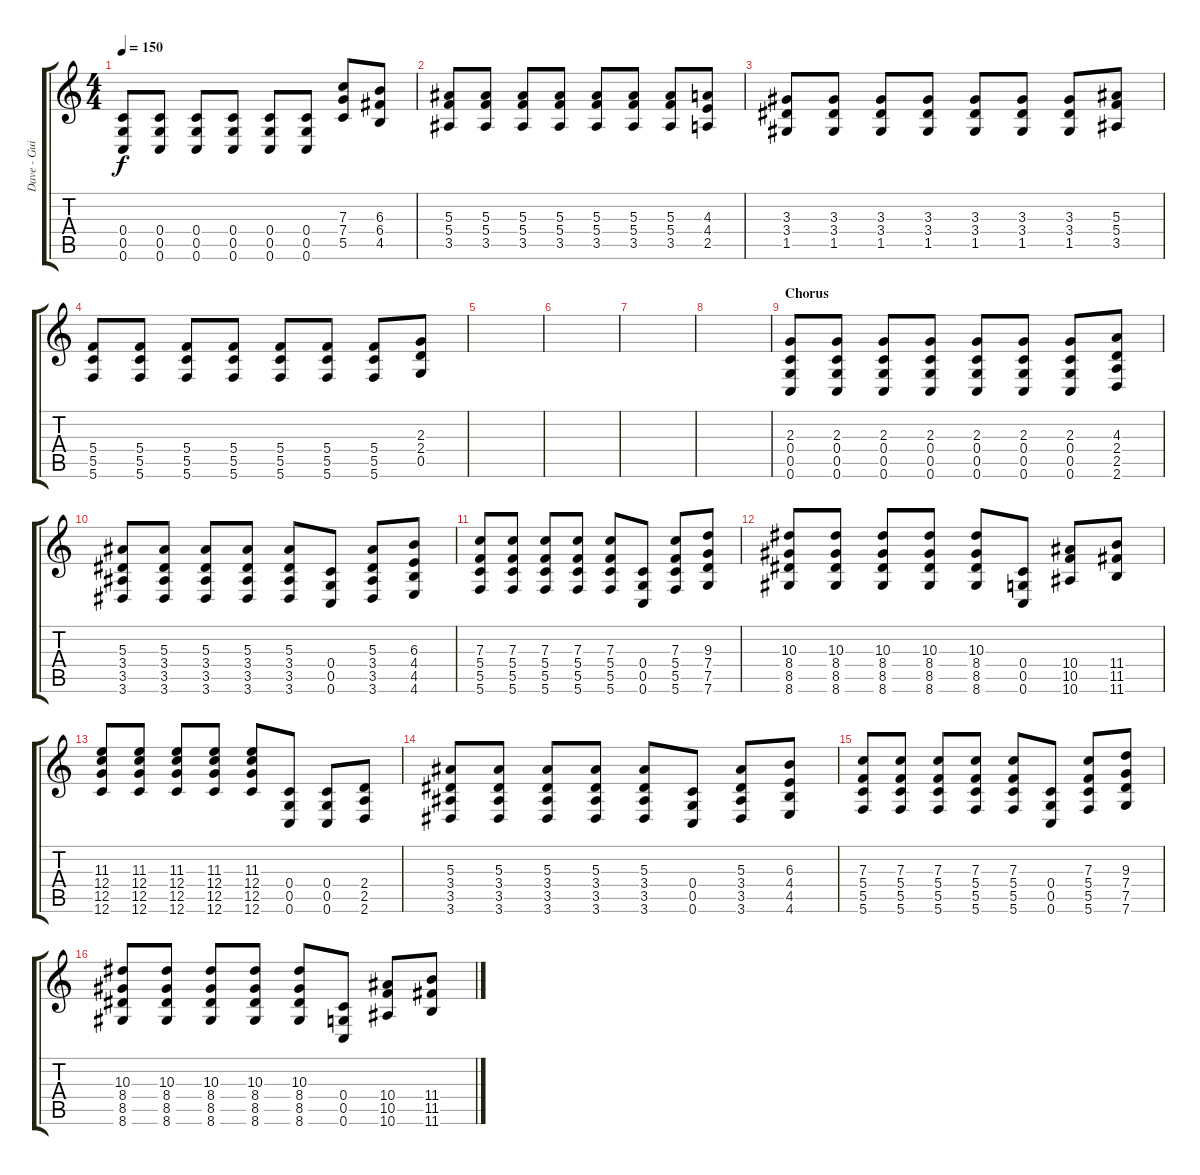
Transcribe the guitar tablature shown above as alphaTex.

\track ("Dave - Guitar" "Dave - Gui") {instrument overdrivenguitar}
\staff {score tabs}
\tuning (D4 A3 F3 C3 G2 C2) {hide}
\ts (4 4)
\tempo 150
\clef g2
\ks c
(0.4 0.5 0.6).8{dy f} (0.4 0.5 0.6).8 (0.4 0.5 0.6).8 (0.4 0.5 0.6).8 (0.4 0.5 0.6).8 (0.4 0.5 0.6).8 (7.3 7.4 5.5).8 (6.3 6.4 4.5).8 |
(5.3 5.4 3.5).8 (5.3 5.4 3.5).8 (5.3 5.4 3.5).8 (5.3 5.4 3.5).8 (5.3 5.4 3.5).8 (5.3 5.4 3.5).8 (5.3 5.4 3.5).8 (4.3 4.4 2.5).8 |
(3.3 3.4 1.5).8 (3.3 3.4 1.5).8 (3.3 3.4 1.5).8 (3.3 3.4 1.5).8 (3.3 3.4 1.5).8 (3.3 3.4 1.5).8 (3.3 3.4 1.5).8 (5.3 5.4 3.5).8 |
(5.4 5.5 5.6).8 (5.4 5.5 5.6).8 (5.4 5.5 5.6).8 (5.4 5.5 5.6).8 (5.4 5.5 5.6).8 (5.4 5.5 5.6).8 (5.4 5.5 5.6).8 (2.3 2.4 0.5).8 |
|
|
|
|
\section ("" "Chorus")
(2.3 0.4 0.5 0.6).8 (2.3 0.4 0.5 0.6).8 (2.3 0.4 0.5 0.6).8 (2.3 0.4 0.5 0.6).8 (2.3 0.4 0.5 0.6).8 (2.3 0.4 0.5 0.6).8 (2.3 0.4 0.5 0.6).8 (4.3 2.4 2.5 2.6).8 |
(5.3 3.4 3.5 3.6).8 (5.3 3.4 3.5 3.6).8 (5.3 3.4 3.5 3.6).8 (5.3 3.4 3.5 3.6).8 (5.3 3.4 3.5 3.6).8 (0.4 0.5 0.6).8 (5.3 3.4 3.5 3.6).8 (6.3 4.4 4.5 4.6).8 |
(7.3 5.4 5.5 5.6).8 (7.3 5.4 5.5 5.6).8 (7.3 5.4 5.5 5.6).8 (7.3 5.4 5.5 5.6).8 (7.3 5.4 5.5 5.6).8 (0.4 0.5 0.6).8 (7.3 5.4 5.5 5.6).8 (9.3 7.4 7.5 7.6).8 |
(10.3 8.4 8.5 8.6).8 (10.3 8.4 8.5 8.6).8 (10.3 8.4 8.5 8.6).8 (10.3 8.4 8.5 8.6).8 (10.3 8.4 8.5 8.6).8 (0.4 0.5 0.6).8 (10.4 10.5 10.6).8 (11.4 11.5 11.6).8 |
(11.3 12.4 12.5 12.6).8 (11.3 12.4 12.5 12.6).8 (11.3 12.4 12.5 12.6).8 (11.3 12.4 12.5 12.6).8 (11.3 12.4 12.5 12.6).8 (0.4 0.5 0.6).8 (0.4 0.5 0.6).8 (2.4 2.5 2.6).8 |
(5.3 3.4 3.5 3.6).8 (5.3 3.4 3.5 3.6).8 (5.3 3.4 3.5 3.6).8 (5.3 3.4 3.5 3.6).8 (5.3 3.4 3.5 3.6).8 (0.4 0.5 0.6).8 (5.3 3.4 3.5 3.6).8 (6.3 4.4 4.5 4.6).8 |
(7.3 5.4 5.5 5.6).8 (7.3 5.4 5.5 5.6).8 (7.3 5.4 5.5 5.6).8 (7.3 5.4 5.5 5.6).8 (7.3 5.4 5.5 5.6).8 (0.4 0.5 0.6).8 (7.3 5.4 5.5 5.6).8 (9.3 7.4 7.5 7.6).8 |
(10.3 8.4 8.5 8.6).8 (10.3 8.4 8.5 8.6).8 (10.3 8.4 8.5 8.6).8 (10.3 8.4 8.5 8.6).8 (10.3 8.4 8.5 8.6).8 (0.4 0.5 0.6).8 (10.4 10.5 10.6).8 (11.4 11.5 11.6).8
